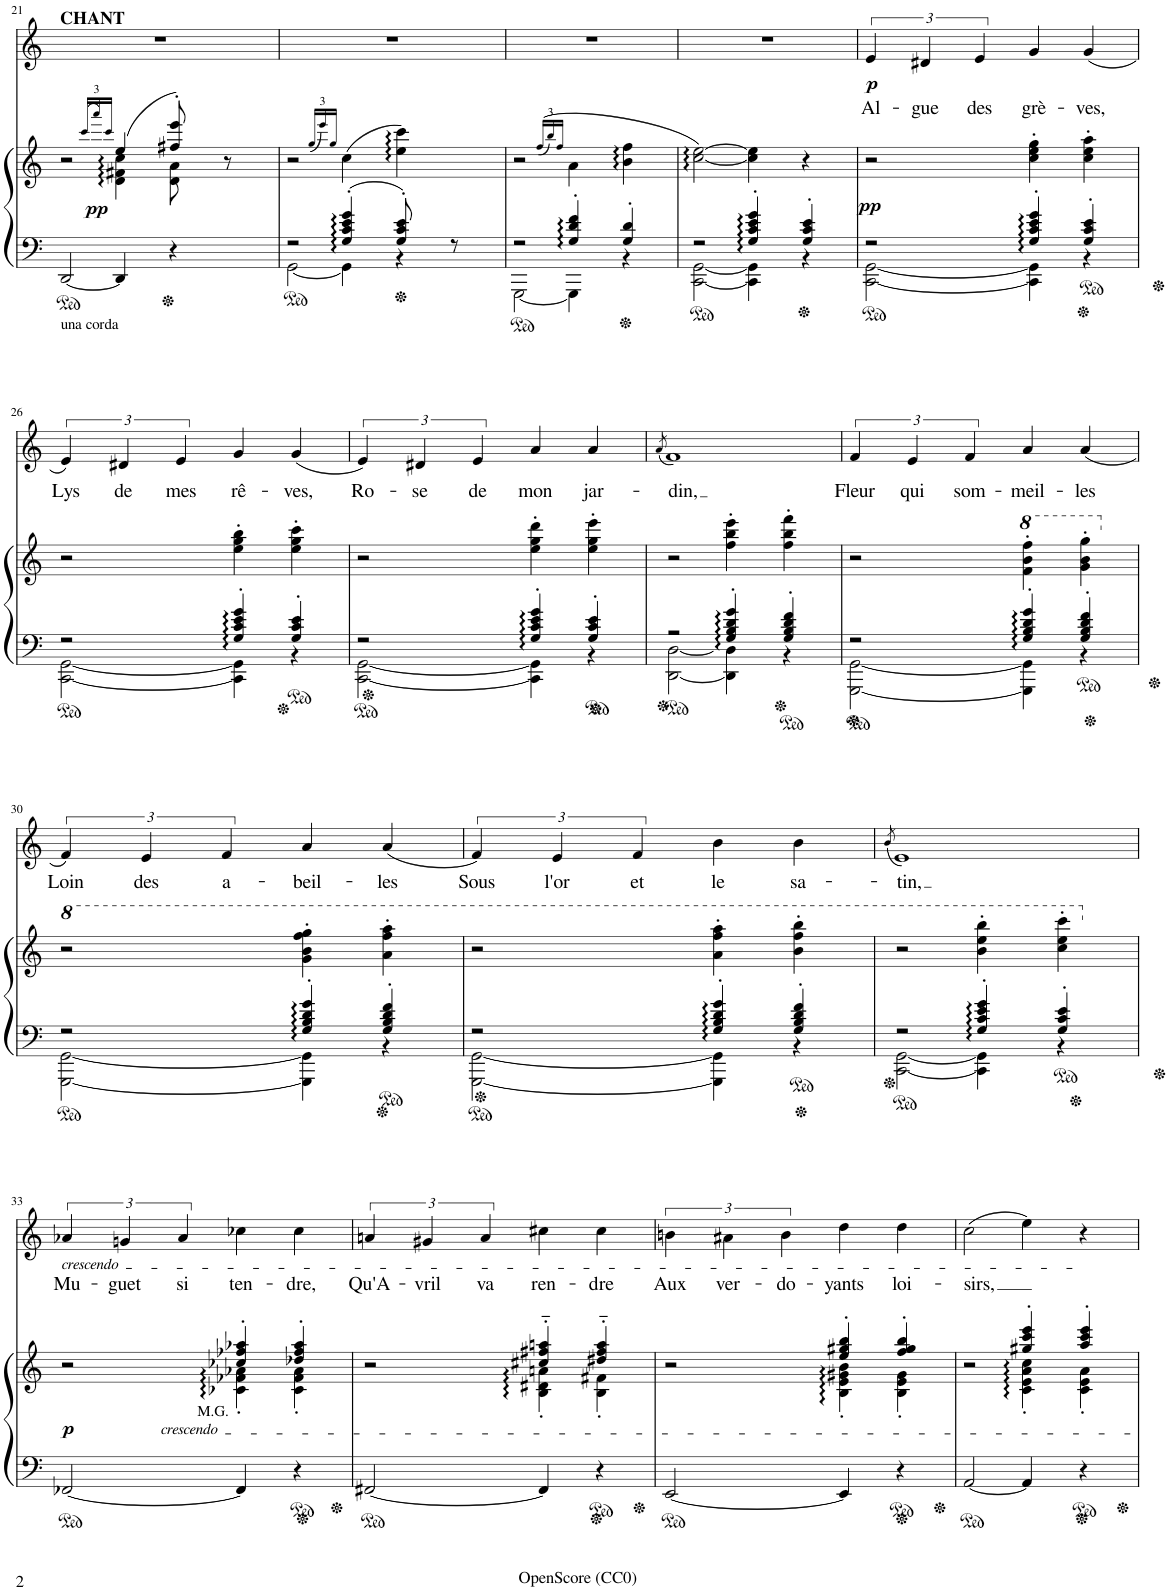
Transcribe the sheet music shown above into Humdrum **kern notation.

**kern	**kern	**dynam	**kern	**text	**dynam
*part2	*part2	*part2	*part1	*part1	*part1
*staff3	*staff2	*staff2/3	*staff1	*staff1	*staff1
*I"Piano	*	*	*I"Chant Voice	*	*
*I'Pno	*	*	*	*	*
!!LO:PB:g=z
*clefF4	*clefG2	*	*clefG2	*	*
*k[]	*k[]	*	*k[]	*	*
*M2/2	*M2/2	*	*M2/2	*	*
*met(c|)	*met(c|)	*	*met(c|)	*	*
=21	=21	=21	=21	=21	=21
*	*^	*	*	*	*
!	!	!	!	!LO:TX:a:B:t=CHANT	!	!
!LO:TX:b:t=una corda	!	!	!	!	!	!
[2DD/	2r	2ryy	.	1r	.	.
.	(16qccc/LL	.	.	.	.	.
.	16qaaa/)	.	.	.	.	.
.	16qccc/JJ	.	.	.	.	.
!	!	!	!LO:DY:b	!	!	!
4DD/]	(>4ee/	4d\ 4f#X\ 4cc\	pp	.	.	.
4r	8ff#X/'> 8eee/'>)	8d\ 8a\	.	.	.	.
.	8r	8ryy	.	.	.	.
*	*v	*v	*	*	*	*
=22	=22	=22	=22	=22	=22
*^	*	*	*	*	*
2r	[2GG\	2r	.	1r	.	.
.	.	(16qgg/LL	.	.	.	.
.	.	16qeee/)	.	.	.	.
.	.	16qgg/JJ	.	.	.	.
4G/' 4c/' 4e/' 4g/'	4GG\]	(>4cc\	.	.	.	.
8G/' 8c/' 8e/'	4r	4ee\ 4ccc\)	.	.	.	.
8r	.	.	.	.	.	.
=23	=23	=23	=23	=23	=23	=23
2r	[2GGG\	2r	.	1r	.	.
.	.	((>16qff/LL	.	.	.	.
.	.	16qbb/)	.	.	.	.
.	.	16qff/JJ	.	.	.	.
4G/' 4d/' 4f/'	4GGG\]	4a\	.	.	.	.
4G/' 4d/'	4r	4b\ 4ff\	.	.	.	.
=24	=24	=24	=24	=24	=24	=24
2r	[2CC\ [2GG\	[2cc\ [2ee\)	.	1r	.	.
4G/' 4c/' 4e/' 4g/'	4CC\] 4GG\]	4cc\] 4ee\]	.	.	.	.
4G/' 4c/' 4e/'	4r	4r	.	.	.	.
=25	=25	=25	=25	=25	=25	=25
!	!	!	!LO:DY:b	!	!LO:LY:b	!LO:DY:b
2r	[2CC\ [2GG\	2r	pp	6e/	Al-	p
!	!	!	!	!	!LO:LY:b	!
.	.	.	.	6d#X/	-gue	.
!	!	!	!	!	!LO:LY:b	!
.	.	.	.	6e/	des	.
!	!	!	!	!	!LO:LY:b	!
4G/' 4c/' 4e/' 4g/'	4CC\] 4GG\]	4cc\' 4ee\' 4gg\'	.	4g/	grè-	.
!	!	!	!	!	!LO:LY:b	!
4G/' 4c/' 4e/'	4r	4cc\' 4ee\' 4aa\'	.	(4g/	-ves,	.
!!LO:LB:g=z
=26	=26	=26	=26	=26	=26	=26
!	!	!	!	!	!LO:LY:b	!
2r	[2CC\ [2GG\	2r	.	6e/)	Lys	.
!	!	!	!	!	!LO:LY:b	!
.	.	.	.	6d#X/	de	.
!	!	!	!	!	!LO:LY:b	!
.	.	.	.	6e/	mes	.
!	!	!	!	!	!LO:LY:b	!
4G/' 4c/' 4e/' 4g/'	4CC\] 4GG\]	4ee\' 4gg\' 4bb\'	.	4g/	rê-	.
!	!	!	!	!	!LO:LY:b	!
4G/' 4c/' 4e/'	4r	4ee\' 4gg\' 4ccc\'	.	(4g/	-ves,	.
=27	=27	=27	=27	=27	=27	=27
!	!	!	!	!	!LO:LY:b	!
2r	[2CC\ [2GG\	2r	.	6e/)	Ro-	.
!	!	!	!	!	!LO:LY:b	!
.	.	.	.	6d#X/	-se	.
!	!	!	!	!	!LO:LY:b	!
.	.	.	.	6e/	de	.
!	!	!	!	!	!LO:LY:b	!
4G/' 4c/' 4e/' 4g/'	4CC\] 4GG\]	4ee\' 4gg\' 4ddd\'	.	4a/	mon	.
!	!	!	!	!	!LO:LY:b	!
4G/' 4c/' 4e/'	4r	4ee\' 4gg\' 4eee\'	.	4a/	jar-	.
=28	=28	=28	=28	=28	=28	=28
.	.	.	.	(8qa/	.	.
!	!	!	!	!	!LO:LY:b	!
2r	[2DD\ [2D\	2r	.	1f)	din,	.
4G/' 4B/' 4d/' 4g/'	4DD\] 4D\]	4ff\' 4bb\' 4eee\'	.	.	.	.
4G/' 4B/' 4d/' 4f/'	4r	4ff\' 4bb\' 4fff\'	.	.	.	.
=29	=29	=29	=29	=29	=29	=29
!	!	!	!	!	!LO:LY:b	!
2r	[2GGG\ [2GG\	2r	.	6f/	Fleur	.
!	!	!	!	!	!LO:LY:b	!
.	.	.	.	6e/	qui	.
!	!	!	!	!	!LO:LY:b	!
.	.	.	.	6f/	som-	.
*	*	*8va	*	*	*	*
!	!	!	!	!	!LO:LY:b	!
4G/' 4B/' 4d/' 4g/'	4GGG\] 4GG\]	4ff\' 4bb\' 4fff\'	.	4a/	-meil-	.
!	!	!	!	!	!LO:LY:b	!
4G/' 4B/' 4d/' 4f/'	4r	4gg\' 4bb\' 4ggg\'	.	(4a/	-les	.
!!LO:LB:g=z
=30	=30	=30	=30	=30	=30	=30
*	*	*X8va	*	*	*	*
*	*	*8va	*	*	*	*
!	!	!	!	!	!LO:LY:b	!
2r	[2GGG\ [2GG\	2r	.	6f/)	Loin	.
!	!	!	!	!	!LO:LY:b	!
.	.	.	.	6e/	des	.
!	!	!	!	!	!LO:LY:b	!
.	.	.	.	6f/	a-	.
!	!	!	!	!	!LO:LY:b	!
4G/' 4B/' 4d/' 4g/'	4GGG\] 4GG\]	4gg\' 4bb\' 4fff\' 4ggg\'	.	4a/	-beil-	.
!	!	!	!	!	!LO:LY:b	!
4G/' 4B/' 4d/' 4f/'	4r	4aa\' 4fff\' 4aaa\'	.	(4a/	-les	.
=31	=31	=31	=31	=31	=31	=31
!	!	!	!	!	!LO:LY:b	!
2r	[2GGG\ [2GG\	2r	.	6f/)	Sous	.
!	!	!	!	!	!LO:LY:b	!
.	.	.	.	6e/	l'or	.
!	!	!	!	!	!LO:LY:b	!
.	.	.	.	6f/	et	.
!	!	!	!	!	!LO:LY:b	!
4G/' 4B/' 4d/' 4g/'	4GGG\] 4GG\]	4aa\' 4fff\' 4aaa\'	.	4b\	le	.
!	!	!	!	!	!LO:LY:b	!
4G/' 4B/' 4d/' 4f/'	4r	4bb\' 4fff\' 4bbb\'	.	4b\	sa-	.
=32	=32	=32	=32	=32	=32	=32
.	.	.	.	(8qb/	.	.
!	!	!	!	!	!LO:LY:b	!
2r	[2CC\ [2GG\	2r	.	1e)	-tin,	.
4G/' 4c/' 4e/' 4g/'	4CC\] 4GG\]	4bb\' 4eee\' 4bbb\'	.	.	.	.
4G/' 4c/' 4e/'	4r	4ccc\' 4eee\' 4cccc\'	.	.	.	.
*v	*v	*	*	*	*	*
!!LO:LB:g=z
=33	=33	=33	=33	=33	=33
*	*X8va	*	*	*	*
*^	*^	*	*	*	*
!	!	!	!	!	!LO:TX:b:i:t=crescendo	!	!
!	!	!	!	!LO:DY:b	!	!LO:LY:b	!
*v	*v	*	*	*	*	*	*
[2FF-X/	2r	2ryy	p	6a-X/	Mu-	.
!	!	!	!	!	!LO:LY:b	!
.	.	.	.	6gn/	-guet	.
!	!	!	!	!	!LO:LY:b	!
.	.	.	.	6a-/	si	.
!	!LO:TX:b:t=M.G.	!	!	!	!	!
!	!LO:TX:b:i:t=crescendo	!	!	!	!	!
!	!	!	!	!	!LO:LY:b	!
4FF-/]	4cc-X/'> 4ff-X/'> 4aa-X/'>	4c-X\' 4f-X\' 4a-X\'	.	4cc-X\	ten-	.
!	!	!	!	!	!LO:LY:b	!
4r	4dd-X/'> 4ff-/'> 4aa-/'>	4c-\' 4f-\' 4a-\'	.	4cc-\	-dre,	.
=34	=34	=34	=34	=34	=34	=34
!	!	!	!	!	!LO:LY:b	!
[2FF#X/	2r	2ryy	.	6an/	Qu'A-	.
!	!	!	!	!	!LO:LY:b	!
.	.	.	.	6g#X/	-vril	.
!	!	!	!	!	!LO:LY:b	!
.	.	.	.	6a/	va	.
!	!	!	!	!	!LO:LY:b	!
4FF#/]	4cc#X/'~ 4ff#X/'~ 4aan/'~	4B\' 4d#X\' 4an\'	.	4cc#X\	ren-	.
!	!	!	!	!	!LO:LY:b	!
4r	4dd#X/'~ 4ff#/'~ 4aa/'~	4B\' 4f#X\'	.	4cc#\	-dre	.
=35	=35	=35	=35	=35	=35	=35
!	!	!	!	!	!LO:LY:b	!
[2EE/	2r	2ryy	.	6bn\	Aux	.
!	!	!	!	!	!LO:LY:b	!
.	.	.	.	6a#X\	ver-	.
!	!	!	!	!	!LO:LY:b	!
.	.	.	.	6b\	-do-	.
!	!	!	!	!	!LO:LY:b	!
4EE/]	4ee/' 4gg#X/' 4bb/'	4B\' 4e\' 4g#X\' 4b\'	.	4dd\	-yants	.
!	!	!	!	!	!LO:LY:b	!
4r	4ff/' 4gg#/' 4bb/'	4B\' 4e\' 4g#\'	.	4dd\	loi-	.
=36	=36	=36	=36	=36	=36	=36
!	!	!	!	!	!LO:LY:b	!
[2AA/	2r	2ryy	.	(2cc\	-sirs,	.
4AA/]	4gg#X/' 4ccc/' 4eee/'	4c\' 4e\' 4a\' 4cc\'	.	4ee\)	.	.
4r	4aa/' 4ccc/' 4eee/'	4c\' 4e\' 4a\'	.	4r	.	.
*	*v	*v	*	*	*	*
=	=	=	=	=	=
*-	*-	*-	*-	*-	*-
